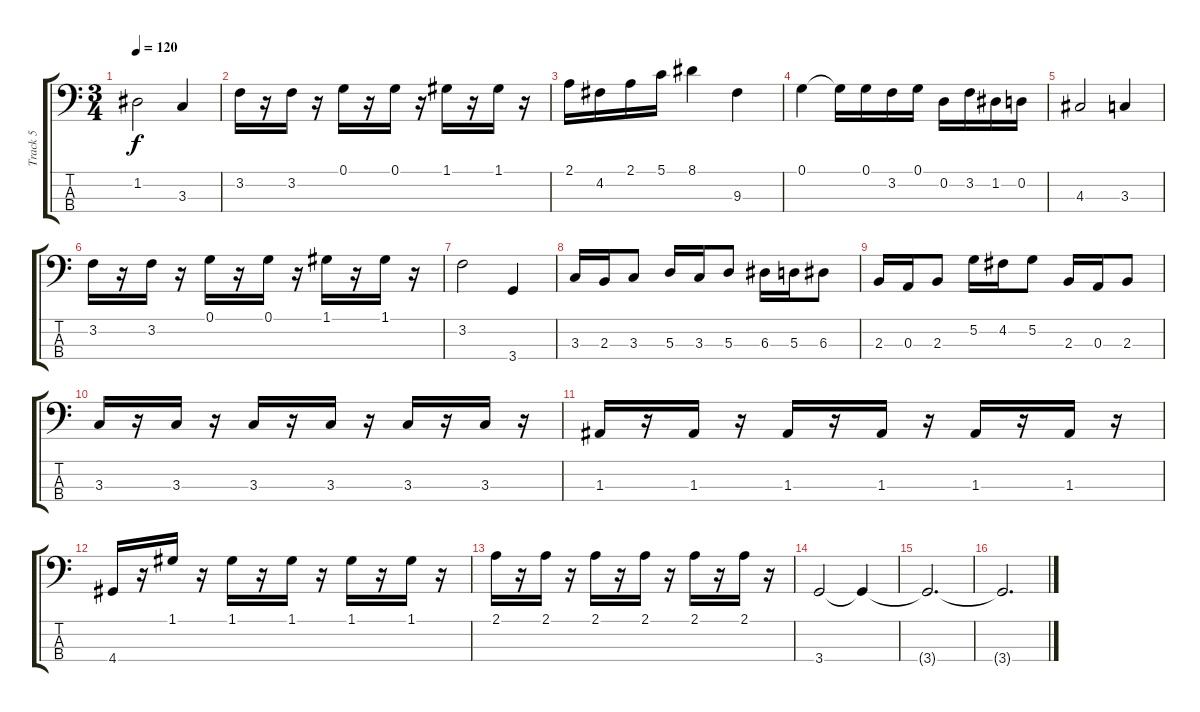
\track ("Track 5" "Track 5") {instrument contrabass}
\staff {score tabs}
\tuning (G2 D2 A1 E1) {hide}
\ts (3 4)
\tempo 120
\clef f4
\ks c
1.2.2{dy f} 3.3.4 |
3.2.16 r.16 3.2.16 r.16 0.1.16 r.16 0.1.16 r.16 1.1.16 r.16 1.1.16 r.16 |
2.1.16 4.2.16 2.1.16 5.1.16 8.1.4 9.3.4 |
0.1.4 0.1{t}.16 0.1.16 3.2.16 0.1.16 0.2.16 3.2.16 1.2.16 0.2.16 |
4.3.2 3.3.4 |
3.2.16 r.16 3.2.16 r.16 0.1.16 r.16 0.1.16 r.16 1.1.16 r.16 1.1.16 r.16 |
3.2.2 3.4.4 |
3.3.16 2.3.16 3.3.8 5.3.16 3.3.16 5.3.8 6.3.16 5.3.16 6.3.8 |
2.3.16 0.3.16 2.3.8 5.2.16 4.2.16 5.2.8 2.3.16 0.3.16 2.3.8 |
3.3.16 r.16 3.3.16 r.16 3.3.16 r.16 3.3.16 r.16 3.3.16 r.16 3.3.16 r.16 |
1.3.16 r.16 1.3.16 r.16 1.3.16 r.16 1.3.16 r.16 1.3.16 r.16 1.3.16 r.16 |
4.4.16 r.16 1.1.16 r.16 1.1.16 r.16 1.1.16 r.16 1.1.16 r.16 1.1.16 r.16 |
2.1.16 r.16 2.1.16 r.16 2.1.16 r.16 2.1.16 r.16 2.1.16 r.16 2.1.16 r.16 |
3.4.2 3.4{t}.4 |
3.4{t}.2{d} |
3.4{t}.2{d}
